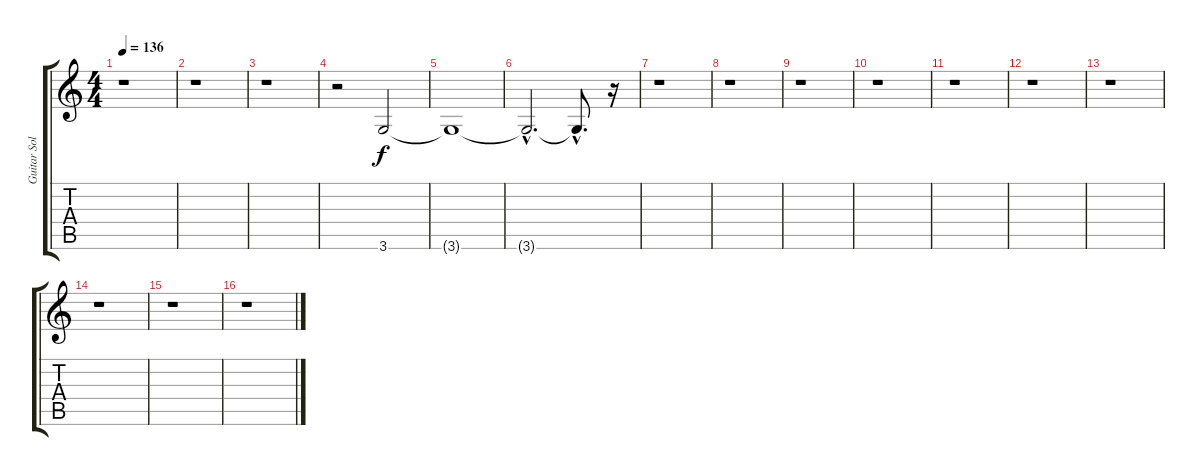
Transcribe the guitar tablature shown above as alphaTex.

\track ("Guitar Solo" "Guitar Sol") {instrument distortionguitar}
\staff {score tabs}
\tuning (E4 B3 G3 D3 A2 E2) {hide}
\ts (4 4)
\tempo 136
\clef g2
\ks c
r.1{dy f} |
r.1 |
r.1 |
r.2 3.6.2 |
3.6{t}.1 |
3.6{hac t}.2{d} 3.6{hac t}.8{d} r.16 |
r.1 |
r.1 |
r.1 |
r.1 |
r.1 |
r.1 |
r.1 |
r.1 |
r.1 |
r.1
